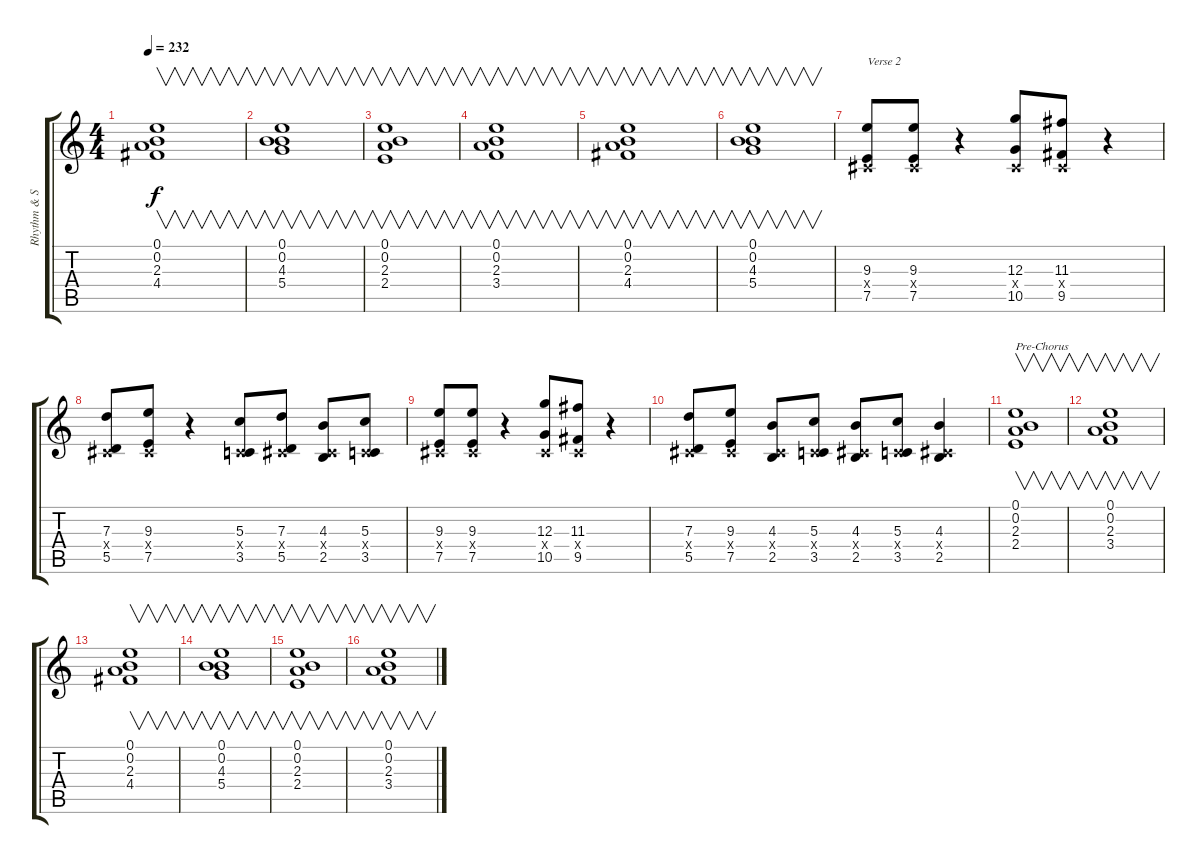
\track ("Rhythm & Solo2 (Dist.)" "Rhythm & S") {instrument distortionguitar}
\staff {score tabs}
\tuning (E4 B3 G3 D3 A2 E2) {hide}
\ts (4 4)
\tempo 232
\clef g2
\ks c
(0.1 0.2 2.3 4.4).1{v dy f} |
(0.1 0.2 4.3 5.4).1{v} |
(0.1 0.2 2.3 2.4).1{v} |
(0.1 0.2 2.3 3.4).1{v} |
(0.1 0.2 2.3 4.4).1{v} |
(0.1 0.2 4.3 5.4).1{v} |
(9.3 -1.4{x} 7.5).8{txt "Verse 2"} (9.3 -1.4{x} 7.5).8 r.4 (12.3 -1.4{x} 10.5).8 (11.3 -1.4{x} 9.5).8 r.4 |
(7.3 -1.4{x} 5.5).8 (9.3 -1.4{x} 7.5).8 r.4 (5.3 -1.4{x} 3.5).8 (7.3 -1.4{x} 5.5).8 (4.3 -1.4{x} 2.5).8 (5.3 -1.4{x} 3.5).8 |
(9.3 -1.4{x} 7.5).8 (9.3 -1.4{x} 7.5).8 r.4 (12.3 -1.4{x} 10.5).8 (11.3 -1.4{x} 9.5).8 r.4 |
(7.3 -1.4{x} 5.5).8 (9.3 -1.4{x} 7.5).8 (4.3 -1.4{x} 2.5).8 (5.3 -1.4{x} 3.5).8 (4.3 -1.4{x} 2.5).8 (5.3 -1.4{x} 3.5).8 (4.3 -1.4{x} 2.5).4 |
(0.1 0.2 2.3 2.4).1{v txt "Pre-Chorus"} |
(0.1 0.2 2.3 3.4).1{v} |
(0.1 0.2 2.3 4.4).1{v} |
(0.1 0.2 4.3 5.4).1{v} |
(0.1 0.2 2.3 2.4).1{v} |
(0.1 0.2 2.3 3.4).1{v}
